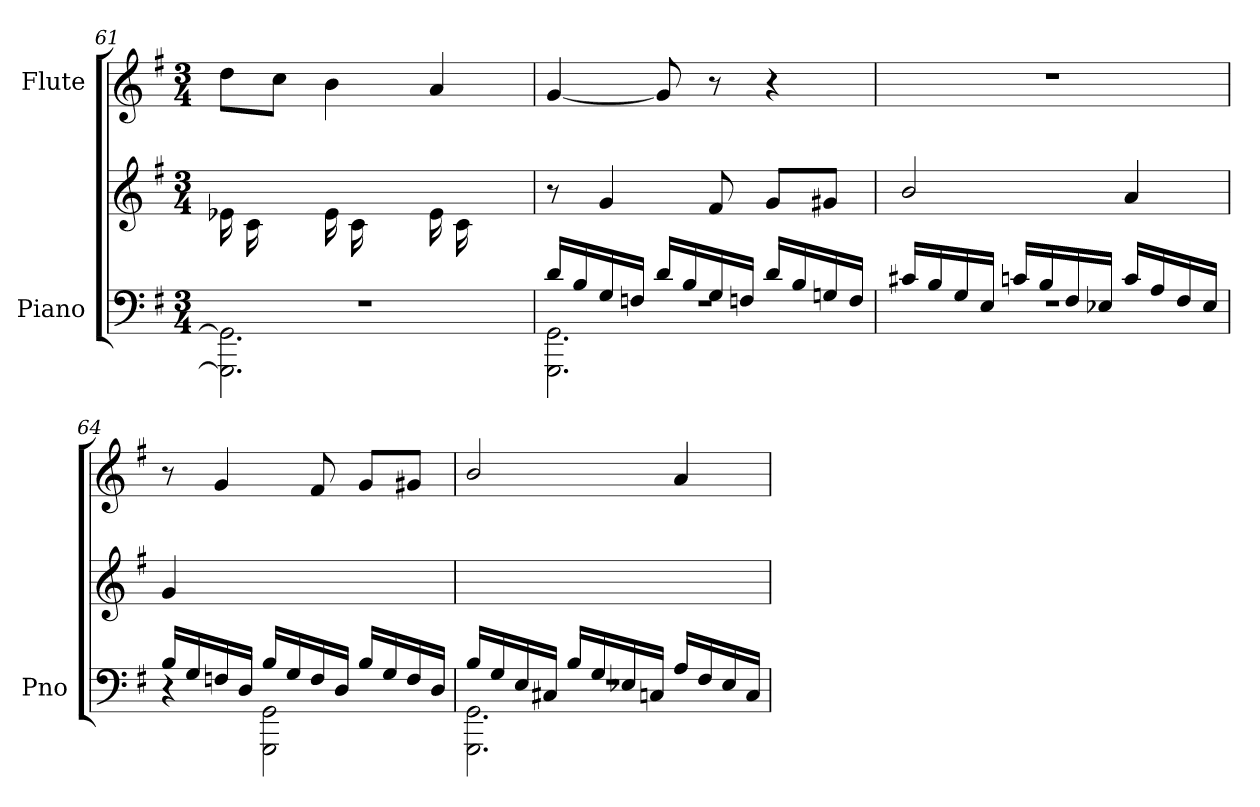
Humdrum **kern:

**kern	**kern	**kern
*part2	*part2	*part1
*staff3	*staff2	*staff1
*I"Piano	*	*I"Flute
*I'Pno	*	*
*clefF4	*clefG2	*clefG2
*k[f#]	*k[f#]	*k[f#]
*G:	*G:	*G:
*M3/4	*M3/4	*M3/4
=61	=61	=61
*^	*	*
*	*^	*	*
8ryy	2.GGG\] 2.GG\]	2.r	16e-X\LL	8dd\L
.	.	.	16c\	.
16G/	.	.	8ryy	8cc\J
16F#/JJ	.	.	.	.
8ryy	.	.	16e-\LL	4b\
.	.	.	16c\	.
16G/	.	.	8ryy	.
16F#/JJ	.	.	.	.
8ryy	.	.	16e-\LL	4a/
.	.	.	16c\	.
16G/	.	.	8ryy	.
16F#/JJ	.	.	.	.
!!LO:LB:g=z
=62	=62	=62	=62	=62
2.GGG\ 2.GG\	2.r	16d/LL	8r	[4g/
.	.	16B/	.	.
.	.	16G/	4g/	.
.	.	16Fn/JJ	.	.
.	.	16d/LL	.	8g/]
.	.	16B/	.	.
.	.	16G/	8f#i/	8r
.	.	16Fni/JJ	.	.
.	.	16d/LL	8g/L	4r
.	.	16B/	.	.
.	.	16Gn/	8g#X/J	.
.	.	16F/JJ	.	.
=63	=63	=63	=63	=63
2.ryy	16c#X/LL	2.r	2b/	2.r
.	16B/	.	.	.
.	16G/	.	.	.
.	16E/JJ	.	.	.
.	16cn/LL	.	.	.
.	16B/	.	.	.
.	16F#i/	.	.	.
.	16E-X/JJ	.	.	.
.	16c/LL	.	4a/	.
.	16A/	.	.	.
.	16F#/	.	.	.
.	16E-/JJ	.	.	.
=64	=64	=64	=64	=64
2.ryy	16B/LL	4r	4g/	8r
.	16G/	.	.	.
.	16Fn/	.	.	4g/
.	16D/JJ	.	.	.
.	16B/LL	2GGG\ 2GG\	2ryy	.
.	16G/	.	.	.
.	16F/	.	.	8f#/
.	16D/JJ	.	.	.
.	16B/LL	.	.	8g/L
.	16G/	.	.	.
.	16F/	.	.	8g#X/J
.	16D/JJ	.	.	.
!!LO:LB:g=z
=65	=65	=65	=65	=65
16B/LL	2.GGG\ 2.GG\	2.r	2.ryy	2b/
16G/	.	.	.	.
16E/	.	.	.	.
16C#X/JJ	.	.	.	.
16B/LL	.	.	.	.
16G/	.	.	.	.
16E-X/	.	.	.	.
16Cn/JJ	.	.	.	.
16A/LL	.	.	.	4a/
16F#i/	.	.	.	.
16E-/	.	.	.	.
16C/JJ	.	.	.	.
*v	*v	*v	*	*
=	=	=
*-	*-	*-
